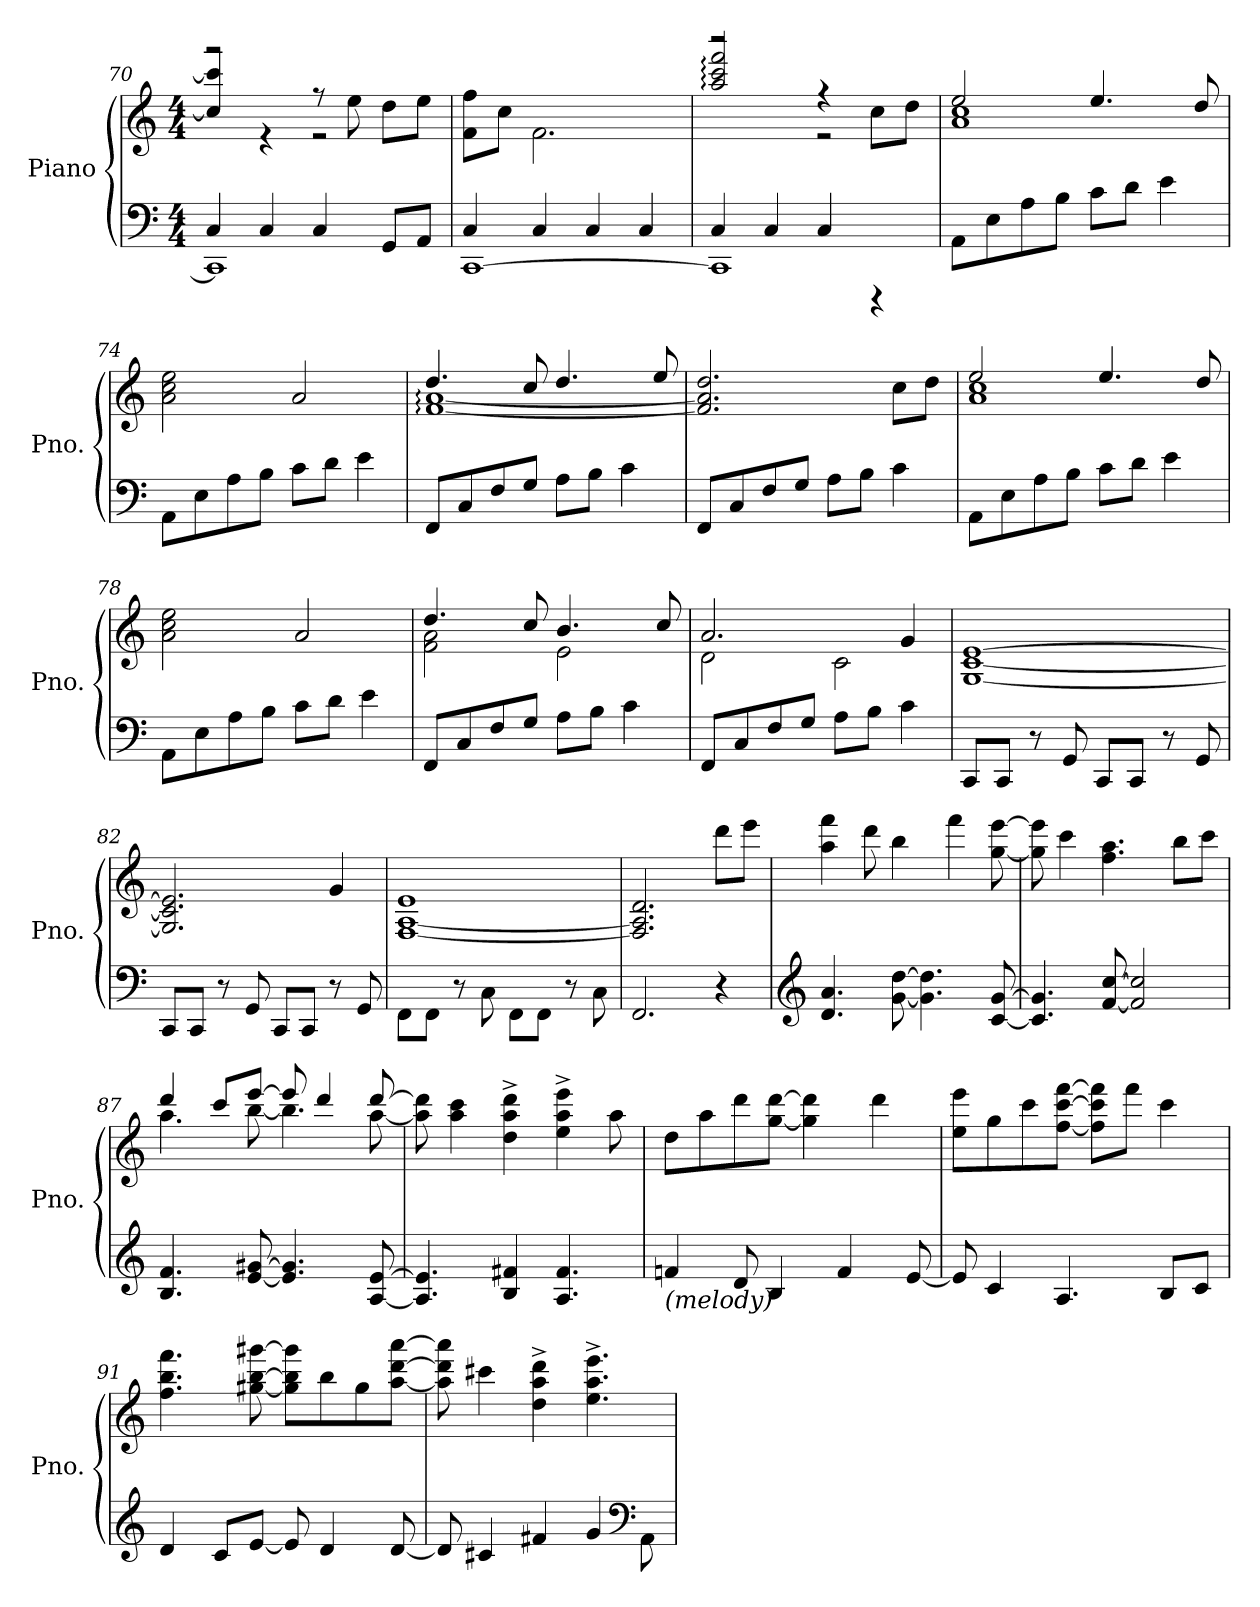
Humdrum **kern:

**kern	**kern
*part1	*part1
*staff2	*staff1
*I"Piano	*
*I'Pno.	*
*clefF4	*clefG2
*k[]	*k[]
*M4/4	*M4/4
=70	=70
*^	*^
1CC]	4C/	2r	4cc/] 4ccc/]
.	4C/	.	4r
.	4C/	8r	2r
.	.	8ee\	.
.	8GG/L	8dd\L	.
.	8AA/J	8ee\J	.
*	*	*v	*v
=71	=71	=71
[1CC	4C/	8f\ 8ff\L
.	.	8cc\J
.	4C/	2.f\
.	4C/	.
.	4C/	.
=72	=72	=72
*	*	*^
1CC]	4C/	2r	2aa/: 2ccc/: 2fff/:
.	4C/	.	.
.	4C/	4r	2r
.	4r	8cc\L	.
.	.	8dd\J	.
*v	*v	*	*
=73	=73	=73
8AA\L	2ee/	1a 1cc
8E\	.	.
8A\	.	.
8B\J	.	.
8c\L	4.ee/	.
8d\J	.	.
4e\	.	.
.	8dd/	.
*	*v	*v
!!LO:LB:g=z
=74	=74
8AA\L	2a\ 2cc\ 2ee\
8E\	.
8A\	.
8B\J	.
8c\L	2a/
8d\J	.
4e\	.
=75	=75
*	*^
8FF/L	4.dd/	[1f: [1a:
8C/	.	.
8F/	.	.
8G/J	8cc/	.
8A\L	4.dd/	.
8B\J	.	.
4c\	.	.
.	8ee/	.
*	*v	*v
=76	=76
8FF/L	2.f/] 2.a/] 2.dd/
8C/	.
8F/	.
8G/J	.
8A\L	.
8B\J	.
4c\	8cc\L
.	8dd\J
=77	=77
*	*^
8AA\L	2ee/	1a 1cc
8E\	.	.
8A\	.	.
8B\J	.	.
8c\L	4.ee/	.
8d\J	.	.
4e\	.	.
.	8dd/	.
*	*v	*v
=78	=78
8AA\L	2a\ 2cc\ 2ee\
8E\	.
8A\	.
8B\J	.
8c\L	2a/
8d\J	.
4e\	.
!!LO:LB:g=z
=79	=79
*	*^
8FF/L	4.dd/	2f\ 2a\
8C/	.	.
8F/	.	.
8G/J	8cc/	.
8A\L	4.b/	2e\
8B\J	.	.
4c\	.	.
.	8cc/	.
=80	=80	=80
8FF/L	2.a/	2d\
8C/	.	.
8F/	.	.
8G/J	.	.
8A\L	.	2c\
8B\J	.	.
4c\	4g/	.
*	*v	*v
=81	=81
8CC/L	[1G [1c [1e
8CC/J	.
8r	.
8GG/	.
8CC/L	.
8CC/J	.
8r	.
8GG/	.
=82	=82
8CC/L	2.G/] 2.c/] 2.e/]
8CC/J	.
8r	.
8GG/	.
8CC/L	.
8CC/J	.
8r	4g/
8GG/	.
=83	=83
8FF\L	[1F [1A 1e
8FF\J	.
8r	.
8C\	.
8FF\L	.
8FF\J	.
8r	.
8C\	.
!!LO:PB:g=z
=84	=84
2.FF/	2.F/] 2.A/] 2.d/
4r	8ddd\L
.	8eee\J
=85	=85
*clefG2	*
4.d/ 4.a/	4aa\ 4fff\
.	8ddd\
[8g\ [8dd\	4bb\
4.g\] 4.dd\]	.
.	4fff\
[8c/ [8g/	[8gg\ [8eee\
=86	=86
4.c/] 4.g/]	8gg\] 8eee\]
.	4ccc\
[8f/ [8cc/	4.ff\ 4.aa\
2f/] 2cc/]	.
.	8bb\L
.	8ccc\J
=87	=87
*	*^
4.B/ 4.f/	4ddd/	4.aa\
.	8ccc/L	.
[8e/ [8g#X/	[8eee/J	[8bb\
4.e/] 4.g#/]	8eee/]	4.bb\]
.	4ddd/	.
[8A/ [8e/	[8ddd/	[8aa\
*	*v	*v
=88	=88
4.A/] 4.e/]	8aa\] 8ddd\]
.	4aa\ 4ccc\
4B/ 4f#X/	4dd\^ 4aa\^ 4ddd\^
4.A/ 4.f#/	4ee\^ 4aa\^ 4eee\^
.	8aa\
!!LO:LB:g=z
=89	=89
!LO:TX:b:i:t=(melody)	!
4fn/	8dd\L
.	8aa\
8d/	8ddd\
4B/	[8gg\ [8ddd\J
.	4gg\] 4ddd\]
4f/	.
.	4ddd\
[8e/	.
=90	=90
8e/]	8ee\ 8eee\L
4c/	8gg\
.	8ccc\
4.A/	[8ff\ [8ccc\ [8fff\J
.	8ff\] 8ccc\] 8fff\]L
.	8fff\J
8B/L	4ccc\
8c/J	.
=91	=91
4d/	4.ff\ 4.bb\ 4.fff\
8c/L	.
[8e/J	[8gg#X\ [8bb\ [8ggg#X\
8e/]	8gg#\] 8bb\] 8ggg#\]L
4d/	8bb\
.	8gg#\
[8d/	[8aa\ [8ddd\ [8aaa\J
=92	=92
8d/]	8aa\] 8ddd\] 8aaa\]
4c#X/	4ccc#X\
4f#X/	4dd\^ 4aa\^ 4ddd\^
4g/	4.ee\^ 4.aa\^ 4.eee\^
*clefF4	*
8AA\	.
=	=
*-	*-
